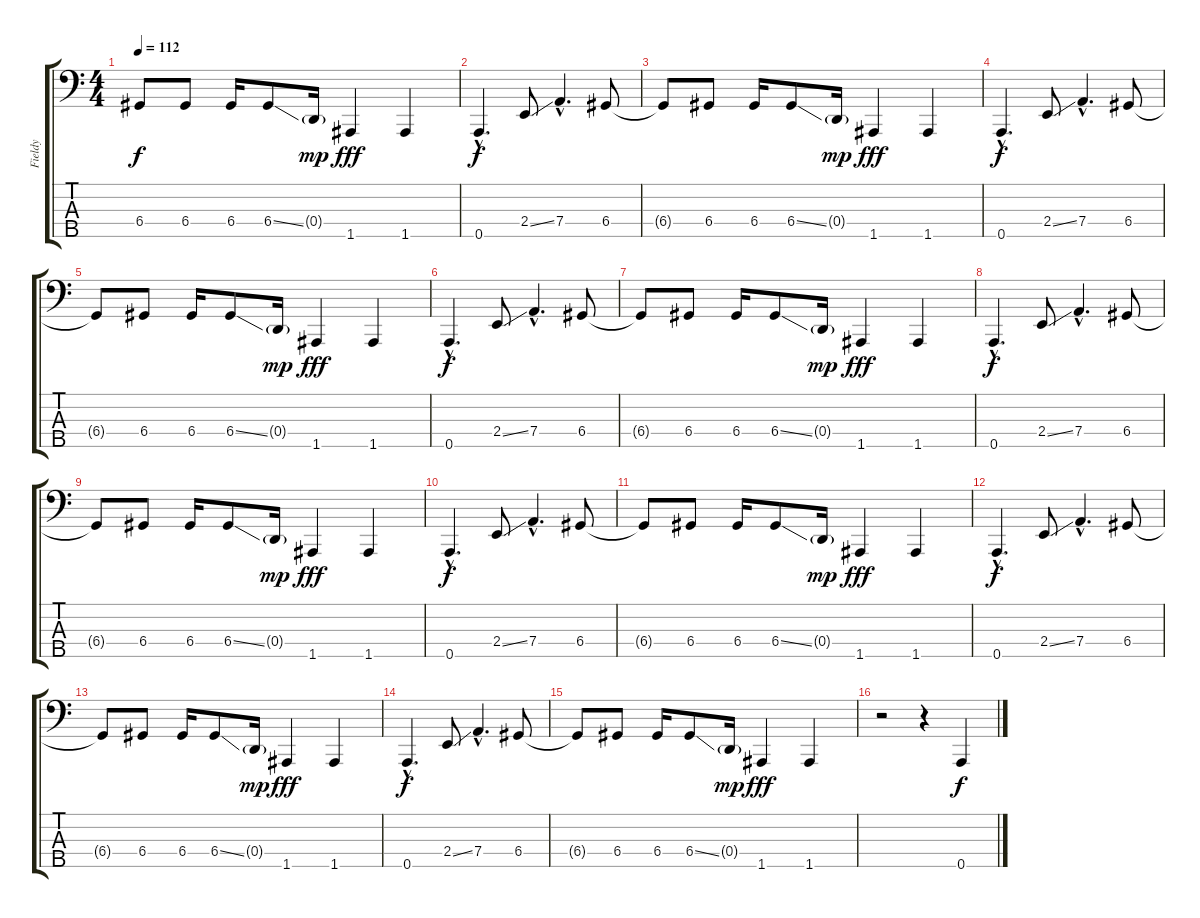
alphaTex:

\track ("Fieldy" "Fieldy") {instrument slapbass1}
\staff {score tabs}
\tuning (F2 C2 G1 D1 A0) {hide}
\ts (4 4)
\tempo 112
\clef f4
\ks c
6.4{t}.8{dy f} 6.4.8 6.4.16 6.4{ss}.8 0.4{g}.16{dy mp} 1.5.4{dy fff} 1.5.4 |
0.5{hac}.4{d dy f} 2.4{ss}.8 7.4{hac}.4{d} 6.4.8 |
6.4{t}.8 6.4.8 6.4.16 6.4{ss}.8 0.4{g}.16{dy mp} 1.5.4{dy fff} 1.5.4 |
0.5{hac}.4{d dy f} 2.4{ss}.8 7.4{hac}.4{d} 6.4.8 |
6.4{t}.8 6.4.8 6.4.16 6.4{ss}.8 0.4{g}.16{dy mp} 1.5.4{dy fff} 1.5.4 |
0.5{hac}.4{d dy f} 2.4{ss}.8 7.4{hac}.4{d} 6.4.8 |
6.4{t}.8 6.4.8 6.4.16 6.4{ss}.8 0.4{g}.16{dy mp} 1.5.4{dy fff} 1.5.4 |
0.5{hac}.4{d dy f} 2.4{ss}.8 7.4{hac}.4{d} 6.4.8 |
6.4{t}.8 6.4.8 6.4.16 6.4{ss}.8 0.4{g}.16{dy mp} 1.5.4{dy fff} 1.5.4 |
0.5{hac}.4{d dy f} 2.4{ss}.8 7.4{hac}.4{d} 6.4.8 |
6.4{t}.8 6.4.8 6.4.16 6.4{ss}.8 0.4{g}.16{dy mp} 1.5.4{dy fff} 1.5.4 |
0.5{hac}.4{d dy f} 2.4{ss}.8 7.4{hac}.4{d} 6.4.8 |
6.4{t}.8 6.4.8 6.4.16 6.4{ss}.8 0.4{g}.16{dy mp} 1.5.4{dy fff} 1.5.4 |
0.5{hac}.4{d dy f} 2.4{ss}.8 7.4{hac}.4{d} 6.4.8 |
6.4{t}.8 6.4.8 6.4.16 6.4{ss}.8 0.4{g}.16{dy mp} 1.5.4{dy fff} 1.5.4 |
r.2 r.4 0.5.4{dy f}
